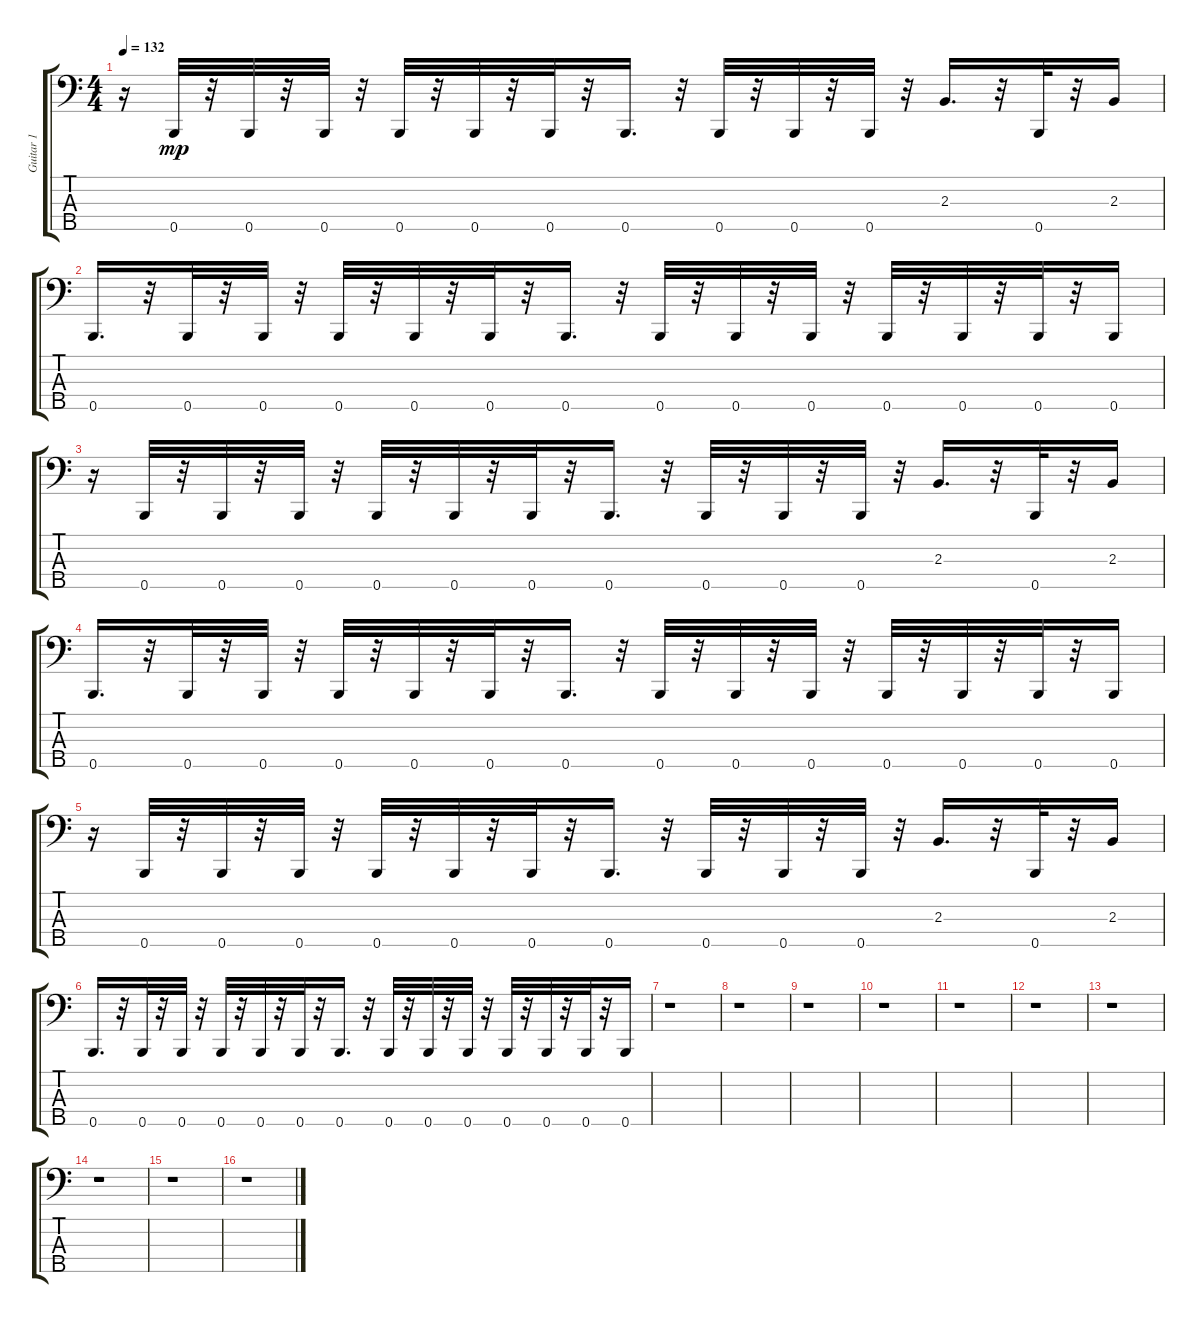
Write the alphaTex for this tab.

\track ("Guitar 1" "Guitar 1") {instrument distortionguitar}
\staff {score tabs}
\tuning (G2 D2 A1 E1 B0) {hide}
\ts (4 4)
\tempo 132
\clef f4
\ks c
r.16{dy mp} 0.5.32 r.32 0.5.32 r.32 0.5.32 r.32 0.5.32 r.32 0.5.32 r.32 0.5.32 r.32 0.5.16{d} r.32 0.5.32 r.32 0.5.32 r.32 0.5.32 r.32 2.3.16{d} r.32 0.5.32 r.32 2.3.16 |
0.5.16{d} r.32 0.5.32 r.32 0.5.32 r.32 0.5.32 r.32 0.5.32 r.32 0.5.32 r.32 0.5.16{d} r.32 0.5.32 r.32 0.5.32 r.32 0.5.32 r.32 0.5.32 r.32 0.5.32 r.32 0.5.32 r.32 0.5.16 |
r.16 0.5.32 r.32 0.5.32 r.32 0.5.32 r.32 0.5.32 r.32 0.5.32 r.32 0.5.32 r.32 0.5.16{d} r.32 0.5.32 r.32 0.5.32 r.32 0.5.32 r.32 2.3.16{d} r.32 0.5.32 r.32 2.3.16 |
0.5.16{d} r.32 0.5.32 r.32 0.5.32 r.32 0.5.32 r.32 0.5.32 r.32 0.5.32 r.32 0.5.16{d} r.32 0.5.32 r.32 0.5.32 r.32 0.5.32 r.32 0.5.32 r.32 0.5.32 r.32 0.5.32 r.32 0.5.16 |
r.16 0.5.32 r.32 0.5.32 r.32 0.5.32 r.32 0.5.32 r.32 0.5.32 r.32 0.5.32 r.32 0.5.16{d} r.32 0.5.32 r.32 0.5.32 r.32 0.5.32 r.32 2.3.16{d} r.32 0.5.32 r.32 2.3.16 |
0.5.16{d} r.32 0.5.32 r.32 0.5.32 r.32 0.5.32 r.32 0.5.32 r.32 0.5.32 r.32 0.5.16{d} r.32 0.5.32 r.32 0.5.32 r.32 0.5.32 r.32 0.5.32 r.32 0.5.32 r.32 0.5.32 r.32 0.5.16 |
r.1 |
r.1 |
r.1 |
r.1 |
r.1 |
r.1 |
r.1 |
r.1 |
r.1 |
r.1
